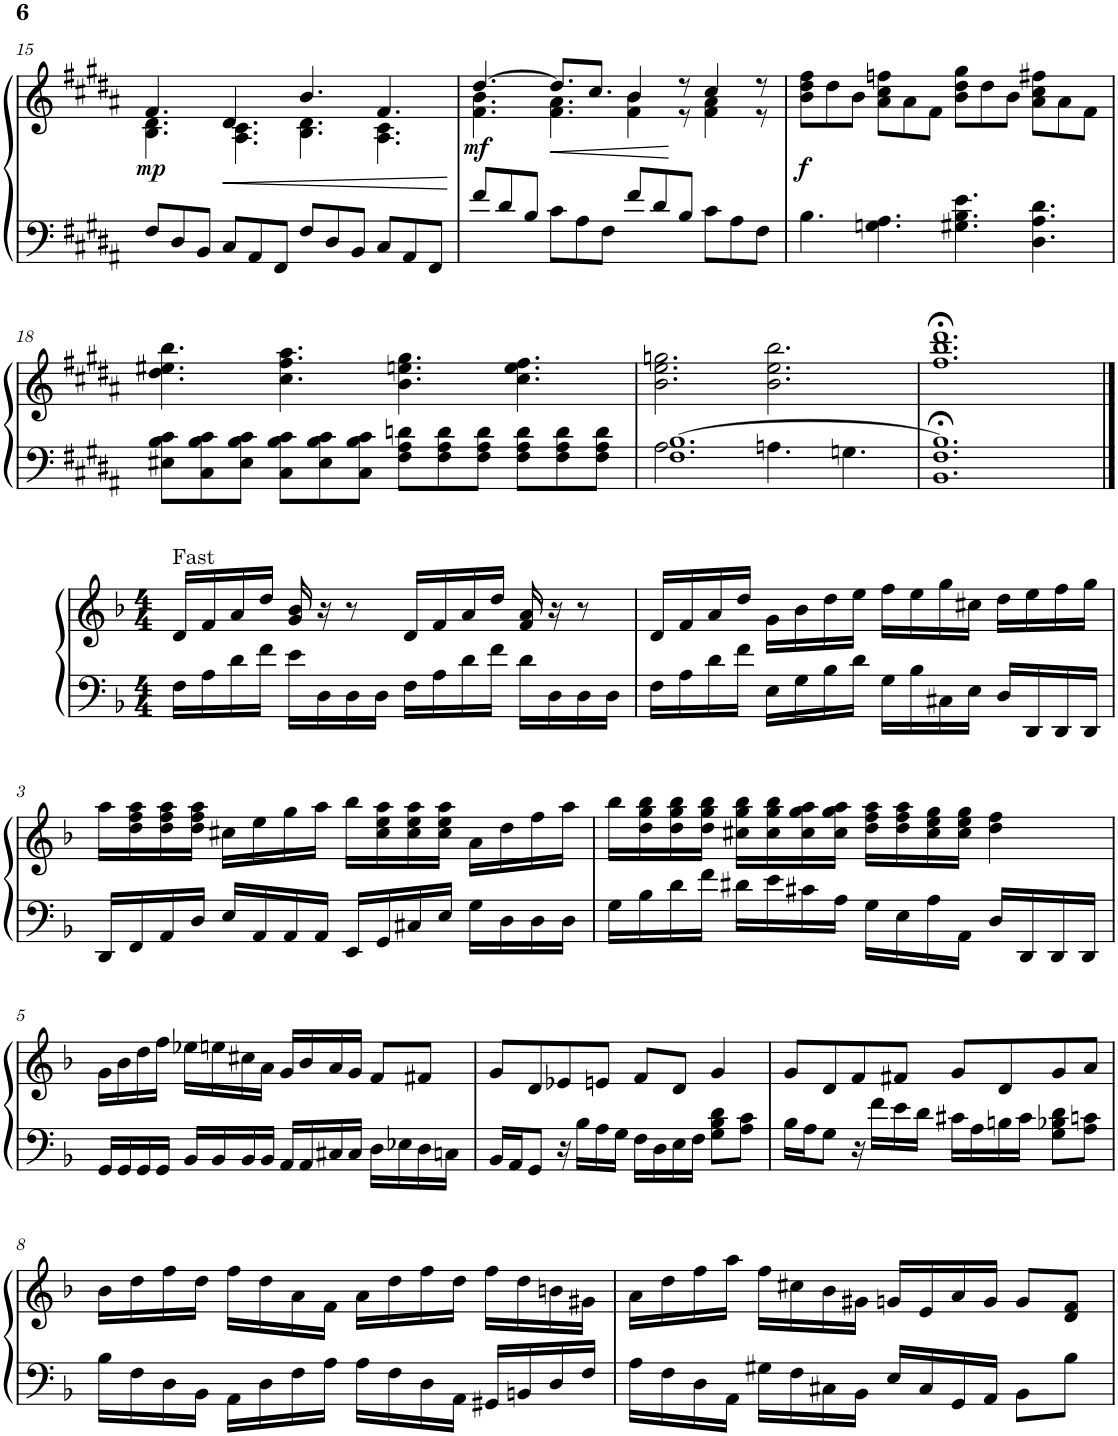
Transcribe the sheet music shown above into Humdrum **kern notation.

**kern	**kern	**dynam
*part1	*part1	*part1
*staff2	*staff1	*staff1/2
*I"Piano	*	*
*I'Pno.	*	*
!!LO:PB:g=z
*clefF4	*clefG2	*
*k[f#c#g#d#a#]	*k[f#c#g#d#a#]	*
*M12/8	*M12/8	*
=15	=15	=15
*	*^	*
!	!	!	!LO:DY:b
8F#/L	4.f#/	4.B\ 4.d#\	mp
8D#/	.	.	.
8BB/J	.	.	.
!	!	!	!LO:HP:b
8C#/L	4.d#/	4.A#\ 4.c#\	<
8AA#/	.	.	.
8FF#/J	.	.	.
8F#/L	4.b/	4.B\ 4.d#\	.
8D#/	.	.	.
8BB/J	.	.	.
8C#/L	4.f#/	4.A#\ 4.c#\	.
8AA#/	.	.	.
8FF#/J	.	.	.
*	*v	*v	*
.	.	[
=16	=16	=16
*	*^	*
!	!	!	!LO:DY:b
8f#/L	[4.dd#/	4.f#\ 4.b\	mf
8d#/	.	.	.
8B/J	.	.	.
!	!	!	!LO:HP:b
8c#\L	8.dd#/L]	4.f#\ 4.a#\	<
8A#\	.	.	.
.	8.cc#/J	.	.
8F#\J	.	.	.
8f#/L	4b/	4f#\ 4b\	.
8d#/	.	.	.
8B/J	8r	8r	[
8c#\L	4cc#/	4f#\ 4a#\	.
8A#\	.	.	.
8F#\J	8r	8r	.
=17	=17	=17	=17
!	!	!	!LO:DY:b
*	*v	*v	*
4.B\	8b\ 8dd#\ 8ff#\L	f
.	8dd#\	.
.	8b\J	.
4.Gn\ 4.A#\	8a#\ 8cc#\ 8ffn\L	.
.	8a#\	.
.	8f#\J	.
4.G#X\ 4.B\ 4.e\	8b\ 8dd#\ 8gg#\L	.
.	8dd#\	.
.	8b\J	.
4.D#\ 4.A#\ 4.d#\	8a#\ 8cc#\ 8ff#X\L	.
.	8a#\	.
.	8f#\J	.
!!LO:LB:g=z
=18	=18	=18
8E#X\ 8B\ 8c#\L	4.dd#\ 4.ee#X\ 4.bb\	.
8C#\ 8B\ 8c#\	.	.
8E#\ 8B\ 8c#\J	.	.
8C#\ 8B\ 8c#\L	4.cc#\ 4.ff#\ 4.aa#\	.
8E#\ 8B\ 8c#\	.	.
8C#\ 8B\ 8c#\J	.	.
8F#\ 8A#\ 8dn\L	4.b\ 4.een\ 4.gg#\	.
8F#\ 8A#\ 8d\	.	.
8F#\ 8A#\ 8d\J	.	.
8F#\ 8A#\ 8d\L	4.cc#\ 4.ee\ 4.ff#\	.
8F#\ 8A#\ 8d\	.	.
8F#\ 8A#\ 8d\J	.	.
=19	=19	=19
*^	*	*
1.F# [1.B	2.A#\	2.b\ 2.ee\ 2.ggn\	.
.	4.An\	2.b\ 2.ee\ 2.bb\	.
.	4.Gn\	.	.
*v	*v	*	*
=20	=20	=20
1.BB;< 1.F#;< 1.B];<	1.ff#;< 1.bb;< 1.ddd#;<	.
!!LO:LB:g=z
==1	==1	==1
*k[b-]	*k[b-]	*
*M4/4	*M4/4	*
!	!LO:TX:a:t=Fast	!
16F\LL	16d/LL	.
16A\	16f/	.
16d\	16a/	.
16f\JJ	16dd/JJ	.
16e\LL	16g/ 16b-/	.
16D\	16r	.
16D\	8r	.
16D\JJ	.	.
16F\LL	16d/LL	.
16A\	16f/	.
16d\	16a/	.
16f\JJ	16dd/JJ	.
16d\LL	16f/ 16a/	.
16D\	16r	.
16D\	8r	.
16D\JJ	.	.
=2	=2	=2
16F\LL	16d/LL	.
16A\	16f/	.
16d\	16a/	.
16f\JJ	16dd/JJ	.
16E\LL	16g\LL	.
16G\	16b-\	.
16B-\	16dd\	.
16d\JJ	16ee\JJ	.
16G\LL	16ff\LL	.
16B-\	16ee\	.
16C#X\	16gg\	.
16E\JJ	16cc#X\JJ	.
16D/LL	16dd\LL	.
16DD/	16ee\	.
16DD/	16ff\	.
16DD/JJ	16gg\JJ	.
!!LO:LB:g=z
=3	=3	=3
16DD/LL	16aa\LL	.
16FF/	16dd\ 16ff\ 16aa\	.
16AA/	16dd\ 16ff\ 16aa\	.
16D/JJ	16dd\ 16ff\ 16aa\JJ	.
16E/LL	16cc#X\LL	.
16AA/	16ee\	.
16AA/	16gg\	.
16AA/JJ	16aa\JJ	.
16EE/LL	16bb-\LL	.
16GG/	16cc#\ 16ee\ 16aa\	.
16C#X/	16cc#\ 16ee\ 16aa\	.
16E/JJ	16cc#\ 16ee\ 16aa\JJ	.
16G\LL	16a\LL	.
16D\	16dd\	.
16D\	16ff\	.
16D\JJ	16aa\JJ	.
=4	=4	=4
16G\LL	16bb-\LL	.
16B-\	16dd\ 16gg\ 16bb-\	.
16d\	16dd\ 16gg\ 16bb-\	.
16f\JJ	16dd\ 16gg\ 16bb-\JJ	.
16d#X\LL	16cc#X\ 16gg\ 16bb-\LL	.
16e\	16cc#\ 16gg\ 16bb-\	.
16c#X\	16cc#\ 16gg\ 16aa\	.
16A\JJ	16cc#\ 16gg\ 16aa\JJ	.
16G\LL	16dd\ 16ff\ 16aa\LL	.
16E\	16dd\ 16ff\ 16aa\	.
16A\	16cc#\ 16ee\ 16gg\	.
16AA\JJ	16cc#\ 16ee\ 16gg\JJ	.
16D/LL	4dd\ 4ff\	.
16DD/	.	.
16DD/	.	.
16DD/JJ	.	.
!!LO:LB:g=z
=5	=5	=5
16GG/LL	16g\LL	.
16GG/	16b-\	.
16GG/	16dd\	.
16GG/JJ	16ff\JJ	.
16BB-/LL	16ee-X\LL	.
16BB-/	16een\	.
16BB-/	16cc#X\	.
16BB-/JJ	16a\JJ	.
16AA/LL	16g/LL	.
16AA/	16b-/	.
16C#X/	16a/	.
16C#/JJ	16g/JJ	.
16D\LL	8f/L	.
16E-X\	.	.
16D\	8f#X/J	.
16Cn\JJ	.	.
=6	=6	=6
16BB-/LL	8g/L	.
16AA/J	.	.
8GG/J	8d/	.
16r	8e-X/	.
16B-\LL	.	.
16A\	8en/J	.
16G\JJ	.	.
16F\LL	8f/L	.
16D\	.	.
16E\	8d/J	.
16F\JJ	.	.
8G\ 8B-\ 8d\L	4g/	.
8A\ 8c\J	.	.
=7	=7	=7
16B-\LL	8g/L	.
16A\J	.	.
8G\J	8d/	.
16r	8f/	.
16f\LL	.	.
16e\	8f#X/J	.
16d\JJ	.	.
16c#X\LL	8g/L	.
16A\	.	.
16Bn\	8d/	.
16c#\JJ	.	.
8G\ 8B-X\ 8d\L	8g/	.
8A\ 8cn\J	8a/J	.
!!LO:LB:g=z
=8	=8	=8
16B-\LL	16b-\LL	.
16F\	16dd\	.
16D\	16ff\	.
16BB-\JJ	16dd\JJ	.
16AA\LL	16ff\LL	.
16D\	16dd\	.
16F\	16a\	.
16A\JJ	16f\JJ	.
16A\LL	16a\LL	.
16F\	16dd\	.
16D\	16ff\	.
16AA\JJ	16dd\JJ	.
16GG#X/LL	16ff\LL	.
16BBn/	16dd\	.
16D/	16bn\	.
16F/JJ	16g#X\JJ	.
=9	=9	=9
16A\LL	16a\LL	.
16F\	16dd\	.
16D\	16ff\	.
16AA\JJ	16aa\JJ	.
16G#X\LL	16ff\LL	.
16F\	16cc#X\	.
16C#X\	16b-\	.
16BB-\JJ	16g#X\JJ	.
16E/LL	16gn/LL	.
16C#/	16e/	.
16GG/	16a/	.
16AA/JJ	16g/JJ	.
8BB-\L	8g/L	.
8B-\J	8d/ 8f/J	.
=	=	=
*-	*-	*-
